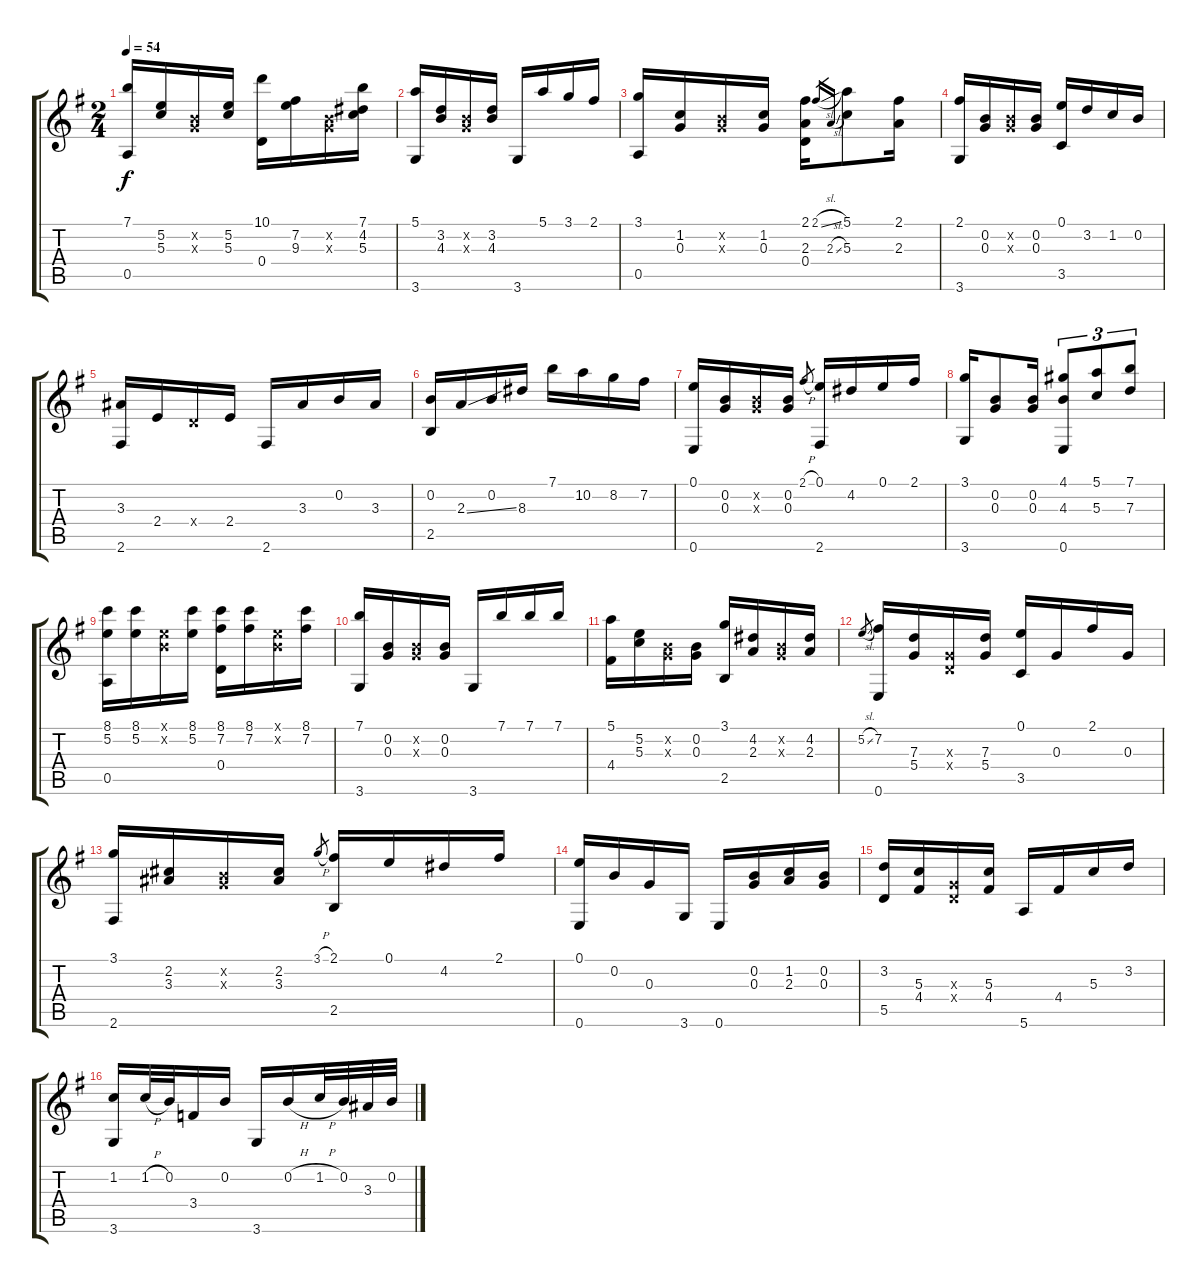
\track "" {instrument acousticguitarnylon}
\staff {score tabs}
\tuning (E4 B3 G3 D3 A2 E2) {hide}
\ts (2 4)
\tempo 54
\clef g2
\ks g
(7.1 0.5).16{dy f} (5.2 5.3).16 (0.2{x} 0.3{x}).16 (5.2 5.3).16 (10.1 0.4).16 (7.2 9.3).16 (0.2{x} 0.3{x}).16 (7.1 4.2 5.3).16 |
(5.1 3.6).16 (3.2 4.3).16 (0.2{x} 0.3{x}).16 (3.2 4.3).16 3.6.16 5.1.16 3.1.16 2.1.16 |
(3.1 0.5).16 (1.2 0.3).16 (0.2{x} 0.3{x}).16 (1.2 0.3).16 (2.1 2.3 0.4).16 2.1{sl}.16{gr} 2.3{sl}.16{gr} (5.1 5.3).8 (2.1 2.3).16 |
(2.1 3.6).16 (0.2 0.3).16 (0.2{x} 0.3{x}).16 (0.2 0.3).16 (0.1 3.5).16 3.2.16 1.2.16 0.2.16 |
(3.3 2.6).16 2.4.16 0.4{x}.16 2.4.16 2.6.16 3.3.16 0.2.16 3.3.16 |
(0.2 2.5).16 2.3{ss}.16 0.2.16 8.3.16 7.1.16 10.2.16 8.2.16 7.2.16 |
(0.1 0.6).16 (0.2 0.3).16 (0.2{x} 0.3{x}).16 (0.2 0.3).16 2.1{h}.8{gr} (0.1 2.6).16 4.2.16 0.1.16 2.1.16 |
(3.1 3.6).16 (0.2 0.3).8 (0.2 0.3).16 (4.1 4.3 0.6).8{tu (3 2)} (5.1 5.3).8{tu (3 2)} (7.1 7.3).8{tu (3 2)} |
(8.1 5.2 0.5).16 (8.1 5.2).16 (0.1{x} 0.2{x}).16 (8.1 5.2).16 (8.1 7.2 0.4).16 (8.1 7.2).16 (0.1{x} 0.2{x}).16 (8.1 7.2).16 |
(7.1 3.6).16 (0.2 0.3).16 (0.2{x} 0.3{x}).16 (0.2 0.3).16 3.6.16 7.1.16 7.1.16 7.1.16 |
(5.1 4.4).16 (5.2 5.3).16 (0.2{x} 0.3{x}).16 (0.2 0.3).16 (3.1 2.5).16 (4.2 2.3).16 (0.2{x} 0.3{x}).16 (4.2 2.3).16 |
5.2{sl}.8{gr} (7.2 0.6).16 (7.3 5.4).16 (0.3{x} 0.4{x}).16 (7.3 5.4).16 (0.1 3.5).16 0.3.16 2.1.16 0.3.16 |
(3.1 2.6).16 (2.2 3.3).16 (0.2{x} 0.3{x}).16 (2.2 3.3).16 3.1{h}.8{gr} (2.1 2.5).16 0.1.16 4.2.16 2.1.16 |
(0.1 0.6).16 0.2.16 0.3.16 3.6.16 0.6.16 (0.2 0.3).16 (1.2 2.3).16 (0.2 0.3).16 |
(3.2 5.5).16 (5.3 4.4).16 (0.3{x} 0.4{x}).16 (5.3 4.4).16 5.6.16 4.4.16 5.3.16 3.2.16 |
(1.2 3.6).16 1.2{h}.32 0.2.32 3.4.16 0.2.16 3.6.16 0.2{h}.16 1.2{h}.32 0.2.32 3.3.32 0.2.32
